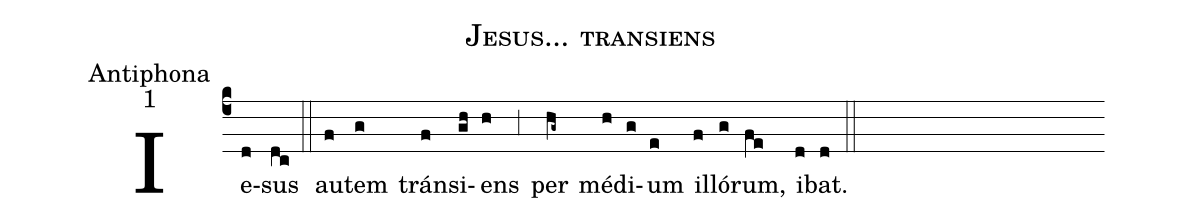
name:Jesus... transiens;
office-part:Antiphona;
mode:1;
%%
(c4) Ie(d)sus(dc) (::)
au(f)tem(g) trán(f)si(gh)ens(h) (,3) per(hg~) mé(h)di(g)um(e) il(f)ló(g)rum,(fe) i(d)bat.(d) (::)
